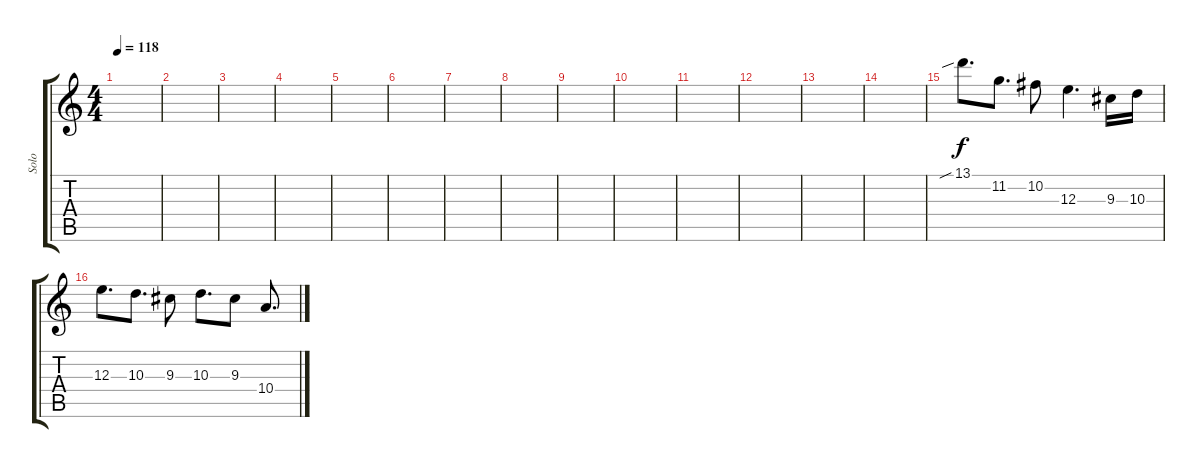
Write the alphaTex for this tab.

\track ("Solo" "Solo") {instrument distortionguitar}
\staff {score tabs}
\tuning (Db4 Ab3 E3 B2 Gb2 B1) {hide}
\ts (4 4)
\tempo 118
\clef g2
\ks c
|
|
|
|
|
|
|
|
|
|
|
|
|
|
13.1{sib}.8{d} 11.2.8{d} 10.2.8 12.3.4{d} 9.3.16 10.3.16 |
12.3.8{d} 10.3.8{d} 9.3.8 10.3.8{d} 9.3.8 10.4{sl}.8{d}
